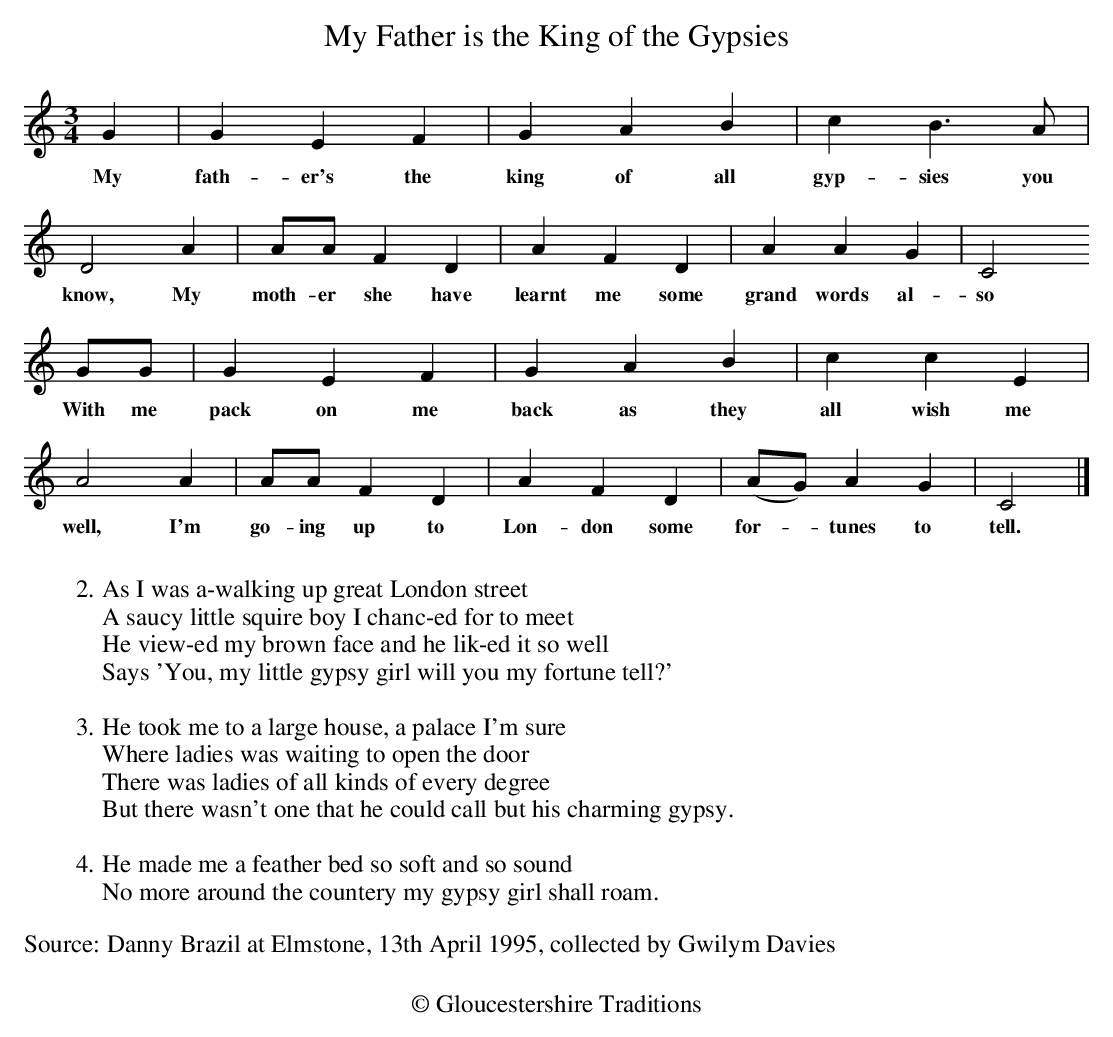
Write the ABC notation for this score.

X:1
T:My Father is the King of the Gypsies
M:3/4
L:1/4
K:Cmaj
G | GEF | GAB | cB3/2A/2 | D2A | A/2A/2FD | AFD | AAG | C2
w:My fath-er's the king of all gyp-sies you know, My moth-er she have learnt me  some grand words al-so
G/2G/2 | GEF | GAB | ccE | A2A | A/2A/2FD | AFD | (A/2G/2)AG | C2 |]
w:With me pack on me back as they all wish me well, I'm go-ing up to Lon-don some for--tunes to tell.
%%text
%%text
%%text
W:2.As I was a-walking up great London street
W:A saucy little squire boy I chanc-ed for to meet
W:He view-ed my brown face and he lik-ed it so well
W:Says 'You, my little gypsy girl will you my fortune tell?'
W:
W:3.He took me to a large house, a palace I'm sure
W:Where ladies was waiting to open the door
W:There was ladies of all kinds of every degree
W:But there wasn't one that he could call but his charming gypsy.
W:
W:4.He made me a feather bed so soft and so sound
W:No more around the countery my gypsy girl shall roam.
